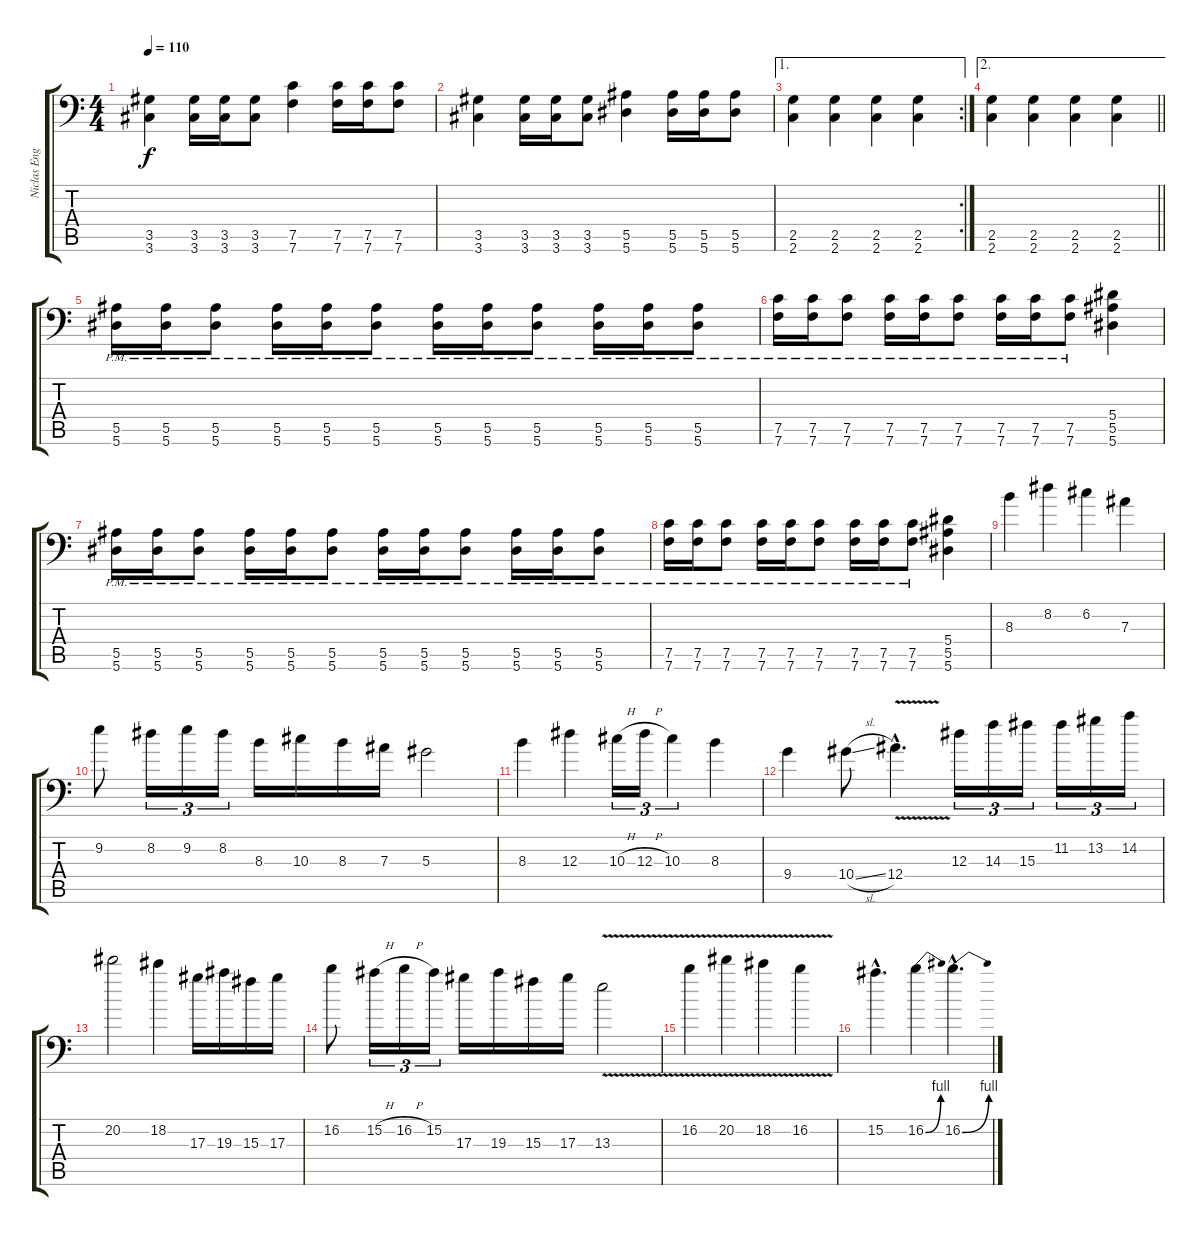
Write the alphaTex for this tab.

\track ("Niclas Engelin" "Niclas Eng") {instrument distortionguitar}
\staff {score tabs}
\tuning (C4 G3 Eb3 Bb2 F2 Bb1) {hide}
\ts (4 4)
\tempo 110
\clef f4
\ks c
(3.5 3.6).4{dy f} (3.5 3.6).16 (3.5 3.6).16 (3.5 3.6).8 (7.5 7.6).4 (7.5 7.6).16 (7.5 7.6).16 (7.5 7.6).8 |
(3.5 3.6).4 (3.5 3.6).16 (3.5 3.6).16 (3.5 3.6).8 (5.5 5.6).4 (5.5 5.6).16 (5.5 5.6).16 (5.5 5.6).8 |
\ae 1
\rc 2
(2.5 2.6).4 (2.5 2.6).4 (2.5 2.6).4 (2.5 2.6).4 |
\ae 2
\barLineRight lightlight
(2.5 2.6).4 (2.5 2.6).4 (2.5 2.6).4 (2.5 2.6).4 |
(5.5{pm} 5.6{pm}).16 (5.5{pm} 5.6{pm}).16 (5.5{pm} 5.6{pm}).8 (5.5{pm} 5.6{pm}).16 (5.5{pm} 5.6{pm}).16 (5.5{pm} 5.6{pm}).8 (5.5{pm} 5.6{pm}).16 (5.5{pm} 5.6{pm}).16 (5.5{pm} 5.6{pm}).8 (5.5{pm} 5.6{pm}).16 (5.5{pm} 5.6{pm}).16 (5.5{pm} 5.6{pm}).8 |
(7.5{pm} 7.6{pm}).16 (7.5{pm} 7.6{pm}).16 (7.5{pm} 7.6{pm}).8 (7.5{pm} 7.6{pm}).16 (7.5{pm} 7.6{pm}).16 (7.5{pm} 7.6{pm}).8 (7.5{pm} 7.6{pm}).16 (7.5{pm} 7.6{pm}).16 (7.5{pm} 7.6{pm}).8 (5.4 5.5 5.6).4 |
(5.5{pm} 5.6{pm}).16 (5.5{pm} 5.6{pm}).16 (5.5{pm} 5.6{pm}).8 (5.5{pm} 5.6{pm}).16 (5.5{pm} 5.6{pm}).16 (5.5{pm} 5.6{pm}).8 (5.5{pm} 5.6{pm}).16 (5.5{pm} 5.6{pm}).16 (5.5{pm} 5.6{pm}).8 (5.5{pm} 5.6{pm}).16 (5.5{pm} 5.6{pm}).16 (5.5{pm} 5.6{pm}).8 |
(7.5{pm} 7.6{pm}).16 (7.5{pm} 7.6{pm}).16 (7.5{pm} 7.6{pm}).8 (7.5{pm} 7.6{pm}).16 (7.5{pm} 7.6{pm}).16 (7.5{pm} 7.6{pm}).8 (7.5{pm} 7.6{pm}).16 (7.5{pm} 7.6{pm}).16 (7.5{pm} 7.6{pm}).8 (5.4 5.5 5.6).4 |
8.3.4 8.2.4 6.2.4 7.3.4 |
9.2.8 8.2.16{tu (3 2)} 9.2.16{tu (3 2)} 8.2.16{tu (3 2)} 8.3.16 10.3.16 8.3.16 7.3.16 5.3.2 |
8.3.4 12.3.4 10.3{h}.16{tu (3 2)} 12.3{h}.16{tu (3 2)} 10.3.4{tu (3 2)} 8.3.4 |
9.4.4 10.4{sl}.8 12.4{v hac}.4{d} 12.3.16{tu (3 2)} 14.3.16{tu (3 2)} 15.3.16{tu (3 2)} 11.2.16{tu (3 2)} 13.2.16{tu (3 2)} 14.2.16{tu (3 2)} |
20.2.2 18.2.4 17.3.16 19.3.16 15.3.16 17.3.16 |
16.2.8 15.2{h}.16{tu (3 2)} 16.2{h}.16{tu (3 2)} 15.2.16{tu (3 2)} 17.3.16 19.3.16 15.3.16 17.3.16 13.3{v}.2 |
16.2{v}.4 20.2{v}.4 18.2{v}.4 16.2{v}.4 |
15.2{hac}.4{d} 16.2{be (bend 0 0 60 4)}.4 16.2{be (bend 0 0 60 4) hac}.4{d}
